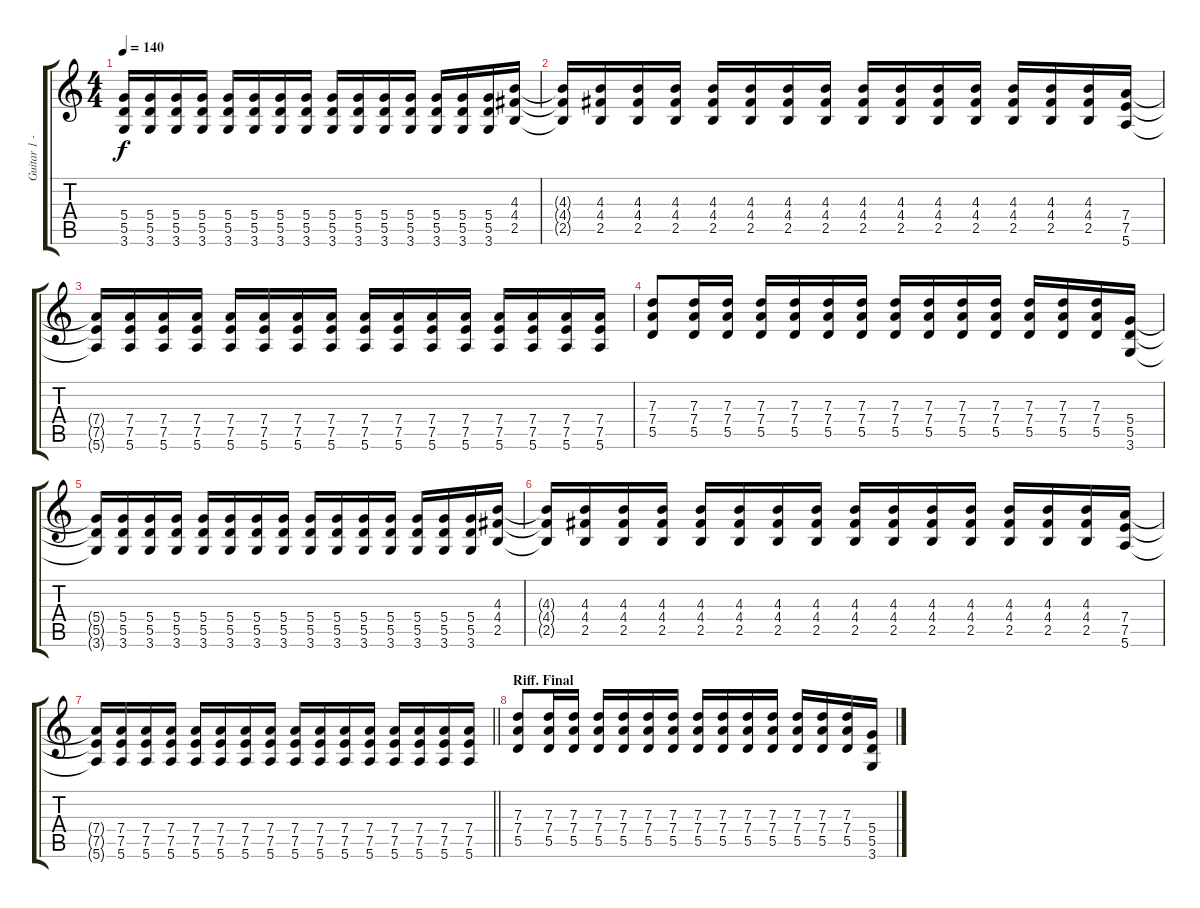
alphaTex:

\track ("Guitar 1 - Mathias" "Guitar 1 -") {instrument distortionguitar}
\staff {score tabs}
\tuning (E4 B3 G3 D3 A2 E2) {hide}
\ts (4 4)
\tempo 140
\clef g2
\ks c
(5.4{t} 5.5{t} 3.6{t}).16{dy f} (5.4 5.5 3.6).16 (5.4 5.5 3.6).16 (5.4 5.5 3.6).16 (5.4 5.5 3.6).16 (5.4 5.5 3.6).16 (5.4 5.5 3.6).16 (5.4 5.5 3.6).16 (5.4 5.5 3.6).16 (5.4 5.5 3.6).16 (5.4 5.5 3.6).16 (5.4 5.5 3.6).16 (5.4 5.5 3.6).16 (5.4 5.5 3.6).16 (5.4 5.5 3.6).16 (4.3 4.4 2.5).16 |
(4.3{t} 4.4{t} 2.5{t}).16 (4.3 4.4 2.5).16 (4.3 4.4 2.5).16 (4.3 4.4 2.5).16 (4.3 4.4 2.5).16 (4.3 4.4 2.5).16 (4.3 4.4 2.5).16 (4.3 4.4 2.5).16 (4.3 4.4 2.5).16 (4.3 4.4 2.5).16 (4.3 4.4 2.5).16 (4.3 4.4 2.5).16 (4.3 4.4 2.5).16 (4.3 4.4 2.5).16 (4.3 4.4 2.5).16 (7.4 7.5 5.6).16 |
(7.4{t} 7.5{t} 5.6{t}).16 (7.4 7.5 5.6).16 (7.4 7.5 5.6).16 (7.4 7.5 5.6).16 (7.4 7.5 5.6).16 (7.4 7.5 5.6).16 (7.4 7.5 5.6).16 (7.4 7.5 5.6).16 (7.4 7.5 5.6).16 (7.4 7.5 5.6).16 (7.4 7.5 5.6).16 (7.4 7.5 5.6).16 (7.4 7.5 5.6).16 (7.4 7.5 5.6).16 (7.4 7.5 5.6).16 (7.4 7.5 5.6).16 |
(7.3 7.4 5.5).8 (7.3 7.4 5.5).16 (7.3 7.4 5.5).16 (7.3 7.4 5.5).16 (7.3 7.4 5.5).16 (7.3 7.4 5.5).16 (7.3 7.4 5.5).16 (7.3 7.4 5.5).16 (7.3 7.4 5.5).16 (7.3 7.4 5.5).16 (7.3 7.4 5.5).16 (7.3 7.4 5.5).16 (7.3 7.4 5.5).16 (7.3 7.4 5.5).16 (5.4 5.5 3.6).16 |
(5.4{t} 5.5{t} 3.6{t}).16 (5.4 5.5 3.6).16 (5.4 5.5 3.6).16 (5.4 5.5 3.6).16 (5.4 5.5 3.6).16 (5.4 5.5 3.6).16 (5.4 5.5 3.6).16 (5.4 5.5 3.6).16 (5.4 5.5 3.6).16 (5.4 5.5 3.6).16 (5.4 5.5 3.6).16 (5.4 5.5 3.6).16 (5.4 5.5 3.6).16 (5.4 5.5 3.6).16 (5.4 5.5 3.6).16 (4.3 4.4 2.5).16 |
(4.3{t} 4.4{t} 2.5{t}).16 (4.3 4.4 2.5).16 (4.3 4.4 2.5).16 (4.3 4.4 2.5).16 (4.3 4.4 2.5).16 (4.3 4.4 2.5).16 (4.3 4.4 2.5).16 (4.3 4.4 2.5).16 (4.3 4.4 2.5).16 (4.3 4.4 2.5).16 (4.3 4.4 2.5).16 (4.3 4.4 2.5).16 (4.3 4.4 2.5).16 (4.3 4.4 2.5).16 (4.3 4.4 2.5).16 (7.4 7.5 5.6).16 |
\barLineRight lightlight
(7.4{t} 7.5{t} 5.6{t}).16 (7.4 7.5 5.6).16 (7.4 7.5 5.6).16 (7.4 7.5 5.6).16 (7.4 7.5 5.6).16 (7.4 7.5 5.6).16 (7.4 7.5 5.6).16 (7.4 7.5 5.6).16 (7.4 7.5 5.6).16 (7.4 7.5 5.6).16 (7.4 7.5 5.6).16 (7.4 7.5 5.6).16 (7.4 7.5 5.6).16 (7.4 7.5 5.6).16 (7.4 7.5 5.6).16 (7.4 7.5 5.6).16 |
\section ("" "Riff. Final")
(7.3 7.4 5.5).8 (7.3 7.4 5.5).16 (7.3 7.4 5.5).16 (7.3 7.4 5.5).16 (7.3 7.4 5.5).16 (7.3 7.4 5.5).16 (7.3 7.4 5.5).16 (7.3 7.4 5.5).16 (7.3 7.4 5.5).16 (7.3 7.4 5.5).16 (7.3 7.4 5.5).16 (7.3 7.4 5.5).16 (7.3 7.4 5.5).16 (7.3 7.4 5.5).16 (5.4 5.5 3.6).16
